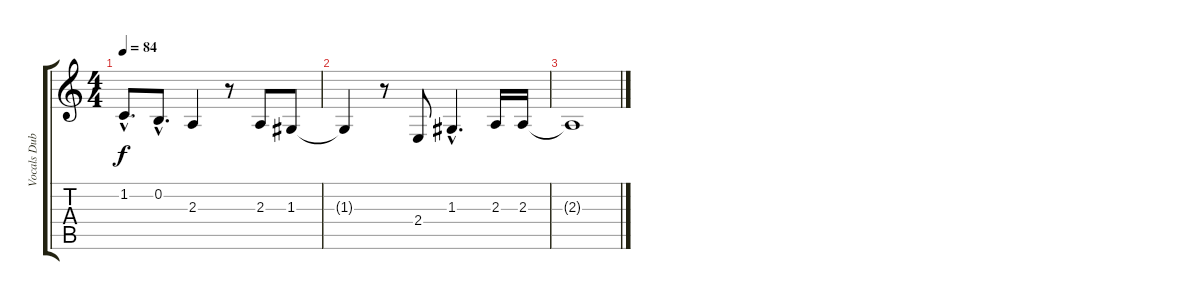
\track ("Vocals Dub" "Vocals Dub") {instrument trombone}
\staff {score tabs}
\tuning (E4 B3 G3 D3 A2 E2) {hide}
\ts (4 4)
\tempo 84
\clef g2
\ks c
1.2{hac}.8{d dy f} 0.2{hac}.8{d} 2.3.4 r.8 2.3.8 1.3.8 |
1.3{t}.4 r.8 2.4.8 1.3{hac}.4{d} 2.3.16 2.3.16 |
2.3{t}.1
